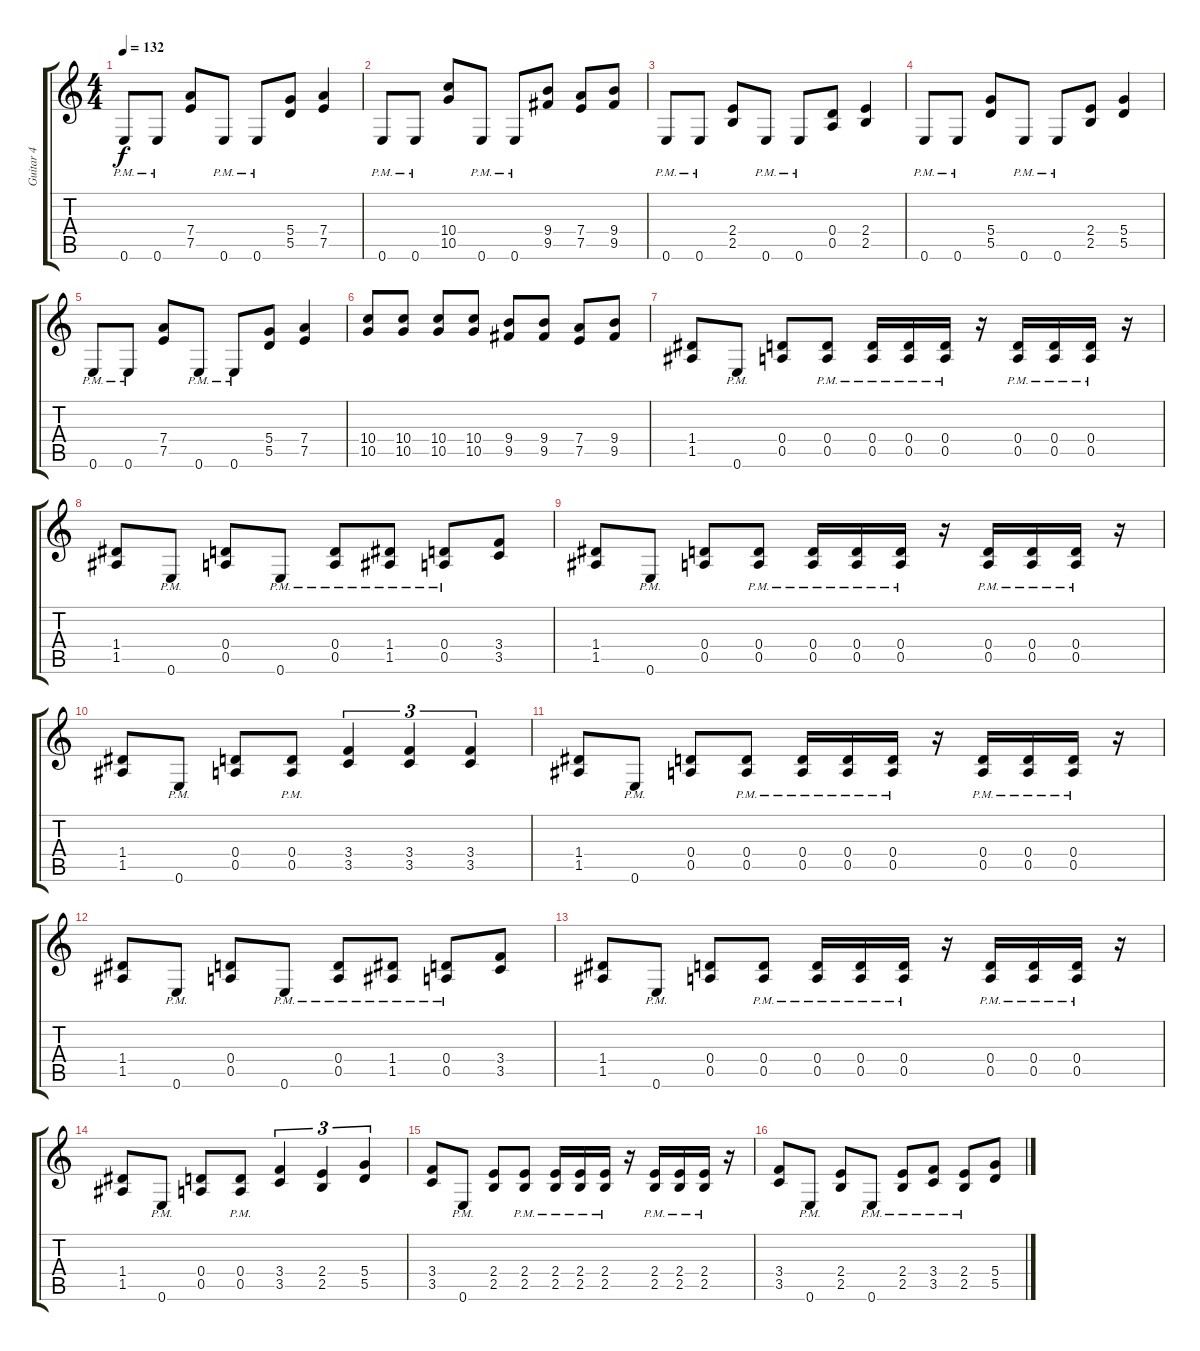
\track ("Guitar 4" "Guitar 4") {instrument distortionguitar}
\staff {score tabs}
\tuning (E4 B3 G3 D3 A2 E2) {hide}
\ts (4 4)
\tempo 132
\clef g2
\ks c
0.6{pm}.8{dy f} 0.6{pm}.8 (7.4 7.5).8 0.6{pm}.8 0.6{pm}.8 (5.4 5.5).8 (7.4 7.5).4 |
0.6{pm}.8 0.6{pm}.8 (10.4 10.5).8 0.6{pm}.8 0.6{pm}.8 (9.4 9.5).8 (7.4 7.5).8 (9.4 9.5).8 |
0.6{pm}.8 0.6{pm}.8 (2.4 2.5).8 0.6{pm}.8 0.6{pm}.8 (0.4 0.5).8 (2.4 2.5).4 |
0.6{pm}.8 0.6{pm}.8 (5.4 5.5).8 0.6{pm}.8 0.6{pm}.8 (2.4 2.5).8 (5.4 5.5).4 |
0.6{pm}.8 0.6{pm}.8 (7.4 7.5).8 0.6{pm}.8 0.6{pm}.8 (5.4 5.5).8 (7.4 7.5).4 |
(10.4 10.5).8 (10.4 10.5).8 (10.4 10.5).8 (10.4 10.5).8 (9.4 9.5).8 (9.4 9.5).8 (7.4 7.5).8 (9.4 9.5).8 |
(1.4 1.5).8 0.6{pm}.8 (0.4 0.5).8 (0.4{pm} 0.5{pm}).8 (0.4{pm} 0.5).16 (0.4{pm} 0.5).16 (0.4{pm} 0.5).16 r.16 (0.4{pm} 0.5).16 (0.4{pm} 0.5).16 (0.4{pm} 0.5).16 r.16 |
(1.4 1.5).8 0.6{pm}.8 (0.4 0.5).8 0.6{pm}.8 (0.4{pm} 0.5).8 (1.4{pm} 1.5).8 (0.4{pm} 0.5).8 (3.4 3.5).8 |
(1.4 1.5).8 0.6{pm}.8 (0.4 0.5).8 (0.4{pm} 0.5{pm}).8 (0.4{pm} 0.5).16 (0.4{pm} 0.5).16 (0.4{pm} 0.5).16 r.16 (0.4{pm} 0.5).16 (0.4{pm} 0.5).16 (0.4{pm} 0.5).16 r.16 |
(1.4 1.5).8 0.6{pm}.8 (0.4 0.5).8 (0.4 0.5{pm}).8 (3.4 3.5).4{tu (3 2)} (3.4 3.5).4{tu (3 2)} (3.4 3.5).4{tu (3 2)} |
(1.4 1.5).8 0.6{pm}.8 (0.4 0.5).8 (0.4{pm} 0.5{pm}).8 (0.4{pm} 0.5).16 (0.4{pm} 0.5).16 (0.4{pm} 0.5).16 r.16 (0.4{pm} 0.5).16 (0.4{pm} 0.5).16 (0.4{pm} 0.5).16 r.16 |
(1.4 1.5).8 0.6{pm}.8 (0.4 0.5).8 0.6{pm}.8 (0.4{pm} 0.5).8 (1.4{pm} 1.5).8 (0.4{pm} 0.5).8 (3.4 3.5).8 |
(1.4 1.5).8 0.6{pm}.8 (0.4 0.5).8 (0.4{pm} 0.5{pm}).8 (0.4{pm} 0.5).16 (0.4{pm} 0.5).16 (0.4{pm} 0.5).16 r.16 (0.4{pm} 0.5).16 (0.4{pm} 0.5).16 (0.4{pm} 0.5).16 r.16 |
(1.4 1.5).8 0.6{pm}.8 (0.4 0.5).8 (0.4 0.5{pm}).8 (3.4 3.5).4{tu (3 2)} (2.4 2.5).4{tu (3 2)} (5.4 5.5).4{tu (3 2)} |
(3.4 3.5).8 0.6{pm}.8 (2.4 2.5).8 (2.4{pm} 2.5{pm}).8 (2.4{pm} 2.5).16 (2.4{pm} 2.5).16 (2.4{pm} 2.5).16 r.16 (2.4{pm} 2.5).16 (2.4{pm} 2.5).16 (2.4{pm} 2.5).16 r.16 |
(3.4 3.5).8 0.6{pm}.8 (2.4 2.5).8 0.6{pm}.8 (2.4{pm} 2.5).8 (3.4{pm} 3.5).8 (2.4{pm} 2.5).8 (5.4 5.5).8
